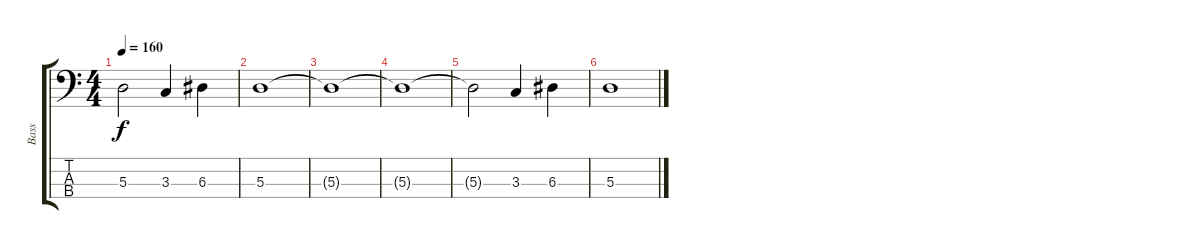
\track ("Bass" "Bass") {instrument electricbasspick}
\staff {score tabs}
\tuning (G2 D2 A1 E1) {hide}
\ts (4 4)
\tempo 160
\clef f4
\ks c
5.3{t}.2{dy f} 3.3.4 6.3.4 |
5.3.1 |
5.3{t}.1 |
5.3{t}.1 |
5.3{t}.2 3.3.4 6.3.4 |
5.3.1
